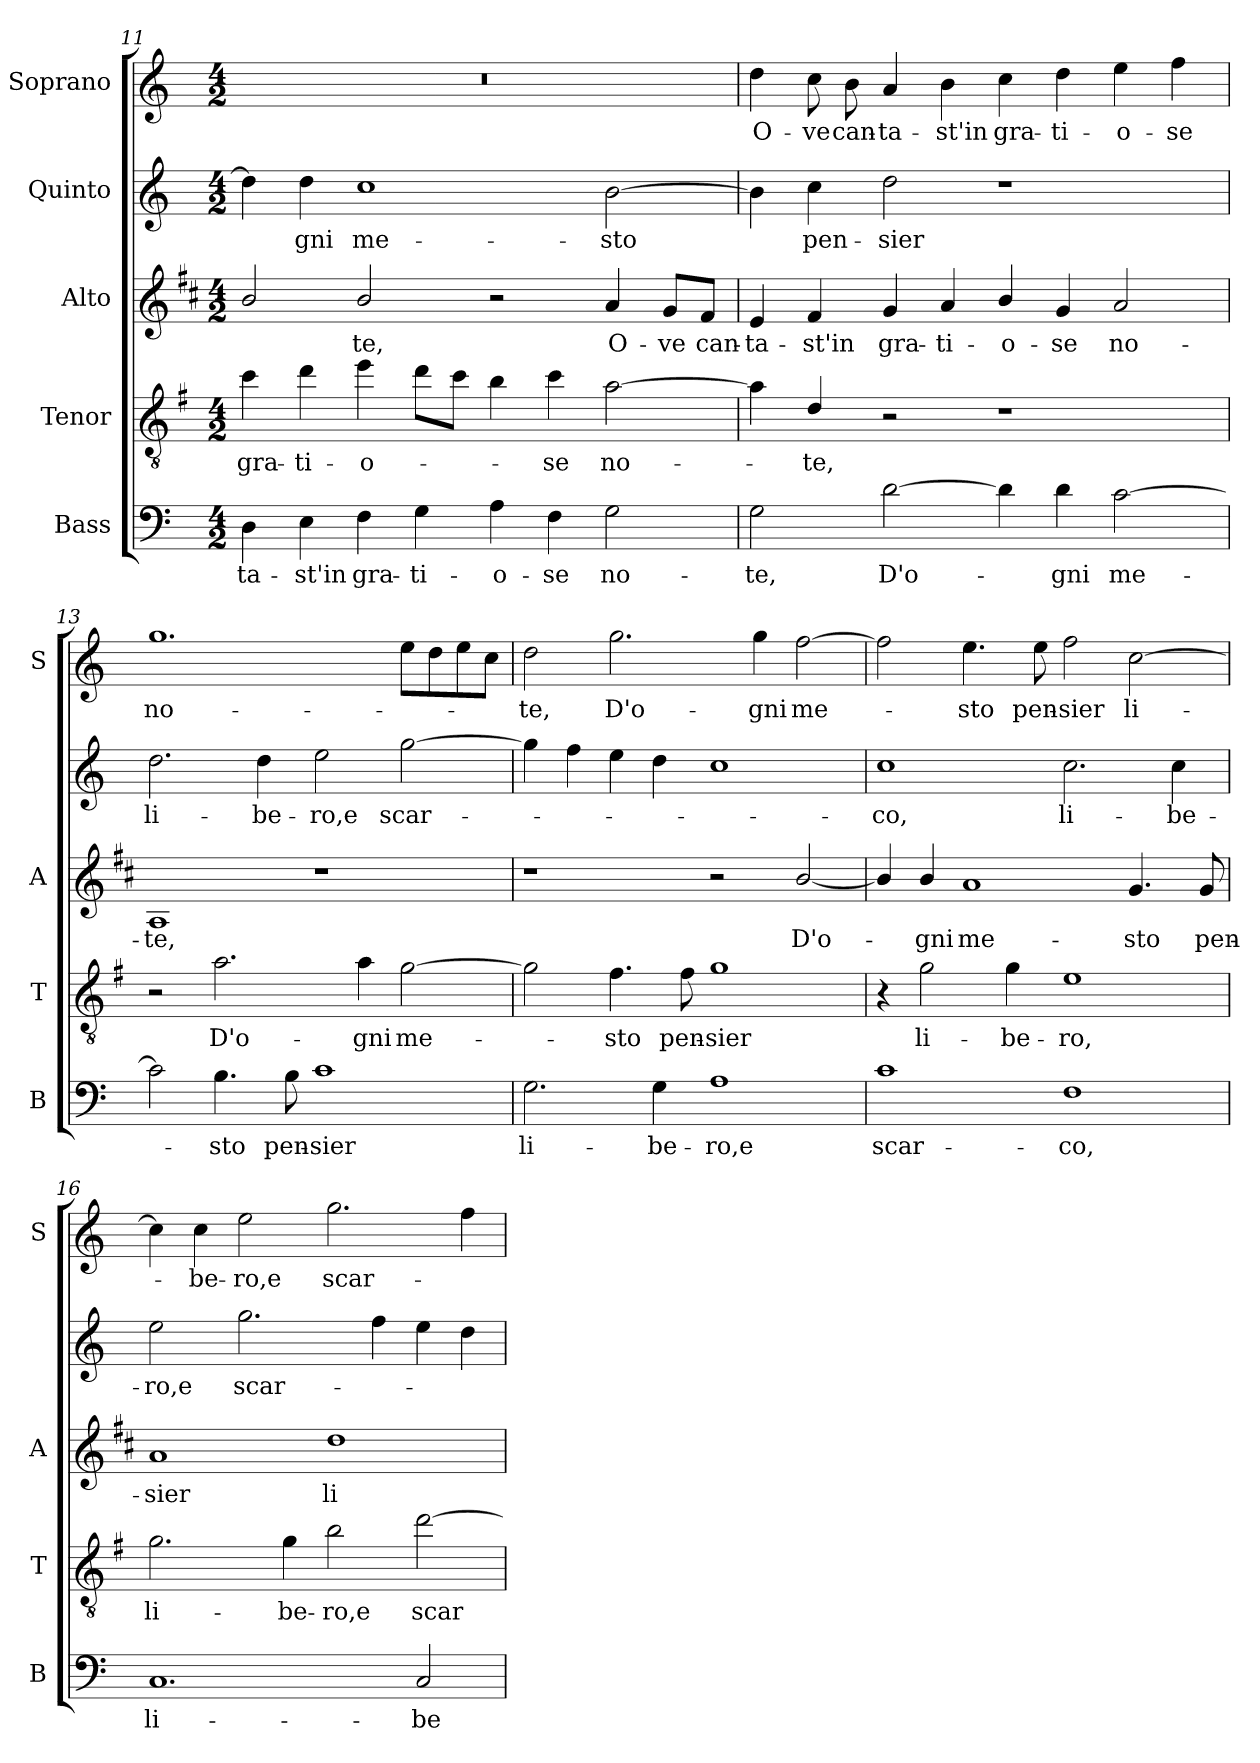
**kern	**text	**kern	**text	**kern	**text	**kern	**text	**kern	**text
*part5	*part5	*part4	*part4	*part3	*part3	*part2	*part2	*part1	*part1
*staff5	*staff5	*staff4	*staff4	*staff3	*staff3	*staff2	*staff2	*staff1	*staff1
*I"Bass	*	*I"Tenor	*	*I"Alto	*	*I"Quinto	*	*I"Soprano	*
*I'B	*	*I'T	*	*I'A	*	*	*	*I'S	*
*clefF4	*	*clefGv2	*	*clefG2	*	*clefG2	*	*clefG2	*
*	*	*ITrd4c7	*	*ITrd1c2	*	*	*	*	*
*k[]	*	*k[]	*	*k[]	*	*k[]	*	*k[]	*
*C:	*	*C:	*	*C:	*	*C:	*	*C:	*
*M4/2	*	*M4/2	*	*M4/2	*	*M4/2	*	*M4/2	*
=11	=11	=11	=11	=11	=11	=11	=11	=11	=11
!	!LO:LY:b	!	!LO:LY:b	!	!	!	!	!	!
4D\	-ta-	4f\	gra-	2a/	.	4dd\]	.	0r	.
!	!LO:LY:b	!	!LO:LY:b	!	!	!	!LO:LY:b	!	!
4E\	-st'in	4g\	-ti-	.	.	4dd\	-gni	.	.
!	!LO:LY:b	!	!LO:LY:b	!	!LO:LY:b	!	!LO:LY:b	!	!
4F\	gra-	4a\	-o-	2a/	-te,	1cc	me-	.	.
!	!LO:LY:b	!	!	!	!	!	!	!	!
4G\	-ti-	8g\L	.	.	.	.	.	.	.
.	.	8f\J	.	.	.	.	.	.	.
!	!LO:LY:b	!	!	!	!	!	!	!	!
4A\	-o-	4e\	.	2r	.	.	.	.	.
!	!LO:LY:b	!	!LO:LY:b	!	!	!	!	!	!
4F\	-se	4f\	-se	.	.	.	.	.	.
!	!LO:LY:b	!	!LO:LY:b	!	!LO:LY:b	!	!LO:LY:b	!	!
2G\	no-	[2d\	no-	4g/	O-	[2b\	-sto	.	.
!	!	!	!	!	!LO:LY:b	!	!	!	!
.	.	.	.	8f/L	-ve	.	.	.	.
!	!	!	!	!	!LO:LY:b	!	!	!	!
.	.	.	.	8e/J	can-	.	.	.	.
=12	=12	=12	=12	=12	=12	=12	=12	=12	=12
!	!LO:LY:b	!	!	!	!LO:LY:b	!	!	!	!LO:LY:b
2G\	-te,	4d\]	.	4d/	-ta-	4b\]	.	4dd\	O-
!	!	!	!LO:LY:b	!	!LO:LY:b	!	!LO:LY:b	!	!LO:LY:b
.	.	4G/	-te,	4e/	-st'in	4cc\	pen-	8cc\	-ve
!	!	!	!	!	!	!	!	!	!LO:LY:b
.	.	.	.	.	.	.	.	8b\	can-
!	!LO:LY:b	!	!	!	!LO:LY:b	!	!LO:LY:b	!	!LO:LY:b
[2d\	D'o-	2r	.	4f/	gra-	2dd\	-sier	4a/	-ta-
!	!	!	!	!	!LO:LY:b	!	!	!	!LO:LY:b
.	.	.	.	4g/	-ti-	.	.	4b\	-st'in
!	!	!	!	!	!LO:LY:b	!	!	!	!LO:LY:b
4d\]	.	1r	.	4a/	-o-	1r	.	4cc\	gra-
!	!LO:LY:b	!	!	!	!LO:LY:b	!	!	!	!LO:LY:b
4d\	-gni	.	.	4f/	-se	.	.	4dd\	-ti-
!	!LO:LY:b	!	!	!	!LO:LY:b	!	!	!	!LO:LY:b
[2c\	me-	.	.	2g/	no-	.	.	4ee\	-o-
!	!	!	!	!	!	!	!	!	!LO:LY:b
.	.	.	.	.	.	.	.	4ff\	-se
!!LO:LB:g=z
=13	=13	=13	=13	=13	=13	=13	=13	=13	=13
!	!	!	!	!	!LO:LY:b	!	!LO:LY:b	!	!LO:LY:b
2c\]	.	2r	.	1G	-te,	2.dd\	li-	1.gg	no-
!	!LO:LY:b	!	!LO:LY:b	!	!	!	!	!	!
4.B\	-sto	2.d\	D'o-	.	.	.	.	.	.
!	!	!	!	!	!	!	!LO:LY:b	!	!
.	.	.	.	.	.	4dd\	-be-	.	.
!	!LO:LY:b	!	!	!	!	!	!	!	!
8B\	pen-	.	.	.	.	.	.	.	.
!	!LO:LY:b	!	!	!	!	!	!LO:LY:b	!	!
1c	-sier	.	.	1r	.	2ee\	-ro,e	.	.
!	!	!	!LO:LY:b	!	!	!	!	!	!
.	.	4d\	-gni	.	.	.	.	.	.
!	!	!	!LO:LY:b	!	!	!	!LO:LY:b	!	!
.	.	[2c\	me-	.	.	[2gg\	scar-	8ee\L	.
.	.	.	.	.	.	.	.	8dd\	.
.	.	.	.	.	.	.	.	8ee\	.
.	.	.	.	.	.	.	.	8cc\J	.
=14	=14	=14	=14	=14	=14	=14	=14	=14	=14
!	!LO:LY:b	!	!	!	!	!	!	!	!LO:LY:b
2.G\	li-	2c\]	.	1r	.	4gg\]	.	2dd\	-te,
.	.	.	.	.	.	4ff\	.	.	.
!	!	!	!LO:LY:b	!	!	!	!	!	!LO:LY:b
.	.	4.B\	-sto	.	.	4ee\	.	2.gg\	D'o-
!	!LO:LY:b	!	!	!	!	!	!	!	!
4G\	-be-	.	.	.	.	4dd\	.	.	.
!	!	!	!LO:LY:b	!	!	!	!	!	!
.	.	8B\	pen-	.	.	.	.	.	.
!	!LO:LY:b	!	!LO:LY:b	!	!	!	!	!	!
1A	-ro,e	1c	-sier	2r	.	1cc	.	.	.
!	!	!	!	!	!	!	!	!	!LO:LY:b
.	.	.	.	.	.	.	.	4gg\	-gni
!	!	!	!	!	!LO:LY:b	!	!	!	!LO:LY:b
.	.	.	.	[2a/	D'o-	.	.	[2ff\	me-
=15	=15	=15	=15	=15	=15	=15	=15	=15	=15
!	!LO:LY:b	!	!	!	!	!	!LO:LY:b	!	!
1c	scar-	4r	.	4a/]	.	1cc	-co,	2ff\]	.
!	!	!	!LO:LY:b	!	!LO:LY:b	!	!	!	!
.	.	2c\	li-	4a/	-gni	.	.	.	.
!	!	!	!	!	!LO:LY:b	!	!	!	!LO:LY:b
.	.	.	.	1g	me-	.	.	4.ee\	-sto
!	!	!	!LO:LY:b	!	!	!	!	!	!
.	.	4c\	-be-	.	.	.	.	.	.
!	!	!	!	!	!	!	!	!	!LO:LY:b
.	.	.	.	.	.	.	.	8ee\	pen-
!	!LO:LY:b	!	!LO:LY:b	!	!	!	!LO:LY:b	!	!LO:LY:b
1F	-co,	1A	-ro,	.	.	2.cc\	li-	2ff\	-sier
!	!	!	!	!	!LO:LY:b	!	!	!	!LO:LY:b
.	.	.	.	4.f/	-sto	.	.	[2cc\	li-
!	!	!	!	!	!	!	!LO:LY:b	!	!
.	.	.	.	.	.	4cc\	-be-	.	.
!	!	!	!	!	!LO:LY:b	!	!	!	!
.	.	.	.	8f/	pen-	.	.	.	.
!!LO:PB:g=z
=16	=16	=16	=16	=16	=16	=16	=16	=16	=16
!	!LO:LY:b	!	!LO:LY:b	!	!LO:LY:b	!	!LO:LY:b	!	!
1.C	li-	2.c\	li-	1g	-sier	2ee\	-ro,e	4cc\]	.
!	!	!	!	!	!	!	!	!	!LO:LY:b
.	.	.	.	.	.	.	.	4cc\	-be-
!	!	!	!	!	!	!	!LO:LY:b	!	!LO:LY:b
.	.	.	.	.	.	2.gg\	scar-	2ee\	-ro,e
!	!	!	!LO:LY:b	!	!	!	!	!	!
.	.	4c\	-be-	.	.	.	.	.	.
!	!	!	!LO:LY:b	!	!LO:LY:b	!	!	!	!LO:LY:b
.	.	2e\	-ro,e	1cc	li-	.	.	2.gg\	scar-
.	.	.	.	.	.	4ff\	.	.	.
!	!LO:LY:b	!	!LO:LY:b	!	!	!	!	!	!
2C/	-be-	[2g\	scar-	.	.	4ee\	.	.	.
.	.	.	.	.	.	4dd\	.	4ff\	.
=	=	=	=	=	=	=	=	=	=
*-	*-	*-	*-	*-	*-	*-	*-	*-	*-
